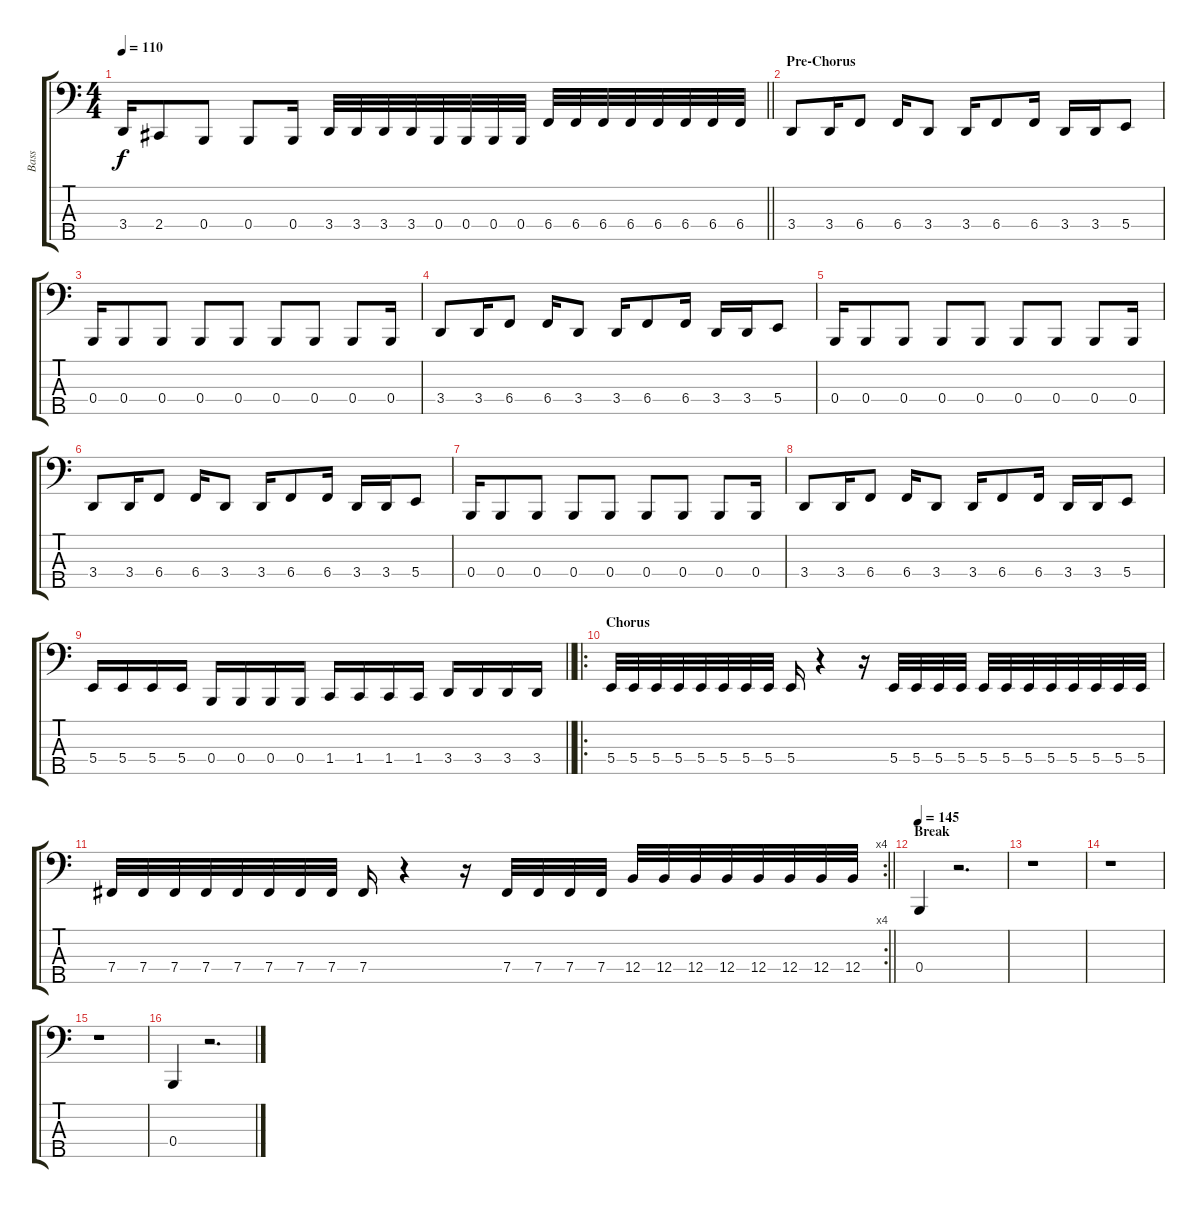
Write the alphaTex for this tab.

\track ("Bass" "Bass") {instrument electricbasspick}
\staff {score tabs}
\tuning (D2 A1 E1 B0 Gb0) {hide}
\ts (4 4)
\tempo 110
\clef f4
\barLineRight lightlight
\ks c
3.4.16{dy f} 2.4.8 0.4.8 0.4.8 0.4.16 3.4.32 3.4.32 3.4.32 3.4.32 0.4.32 0.4.32 0.4.32 0.4.32 6.4.32 6.4.32 6.4.32 6.4.32 6.4.32 6.4.32 6.4.32 6.4.32 |
\section ("" "Pre-Chorus")
3.4.8 3.4.16 6.4.8 6.4.16 3.4.8 3.4.16 6.4.8 6.4.16 3.4.16 3.4.16 5.4.8 |
0.4.16 0.4.8 0.4.8 0.4.8 0.4.8 0.4.8 0.4.8 0.4.8 0.4.16 |
3.4.8 3.4.16 6.4.8 6.4.16 3.4.8 3.4.16 6.4.8 6.4.16 3.4.16 3.4.16 5.4.8 |
0.4.16 0.4.8 0.4.8 0.4.8 0.4.8 0.4.8 0.4.8 0.4.8 0.4.16 |
3.4.8 3.4.16 6.4.8 6.4.16 3.4.8 3.4.16 6.4.8 6.4.16 3.4.16 3.4.16 5.4.8 |
0.4.16 0.4.8 0.4.8 0.4.8 0.4.8 0.4.8 0.4.8 0.4.8 0.4.16 |
3.4.8 3.4.16 6.4.8 6.4.16 3.4.8 3.4.16 6.4.8 6.4.16 3.4.16 3.4.16 5.4.8 |
\barLineRight lightlight
5.4.16 5.4.16 5.4.16 5.4.16 0.4.16 0.4.16 0.4.16 0.4.16 1.4.16 1.4.16 1.4.16 1.4.16 3.4.16 3.4.16 3.4.16 3.4.16 |
\ro
\section ("" "Chorus")
5.4.32 5.4.32 5.4.32 5.4.32 5.4.32 5.4.32 5.4.32 5.4.32 5.4.16 r.4 r.16 5.4.32 5.4.32 5.4.32 5.4.32 5.4.32 5.4.32 5.4.32 5.4.32 5.4.32 5.4.32 5.4.32 5.4.32 |
\rc 4
\barLineRight lightlight
7.4.32 7.4.32 7.4.32 7.4.32 7.4.32 7.4.32 7.4.32 7.4.32 7.4.16 r.4 r.16 7.4.32 7.4.32 7.4.32 7.4.32 12.4.32 12.4.32 12.4.32 12.4.32 12.4.32 12.4.32 12.4.32 12.4.32 |
\section ("" "Break")
\tempo 145
0.4.4 r.2{d} |
r.1 |
r.1 |
r.1 |
0.4.4 r.2{d}
